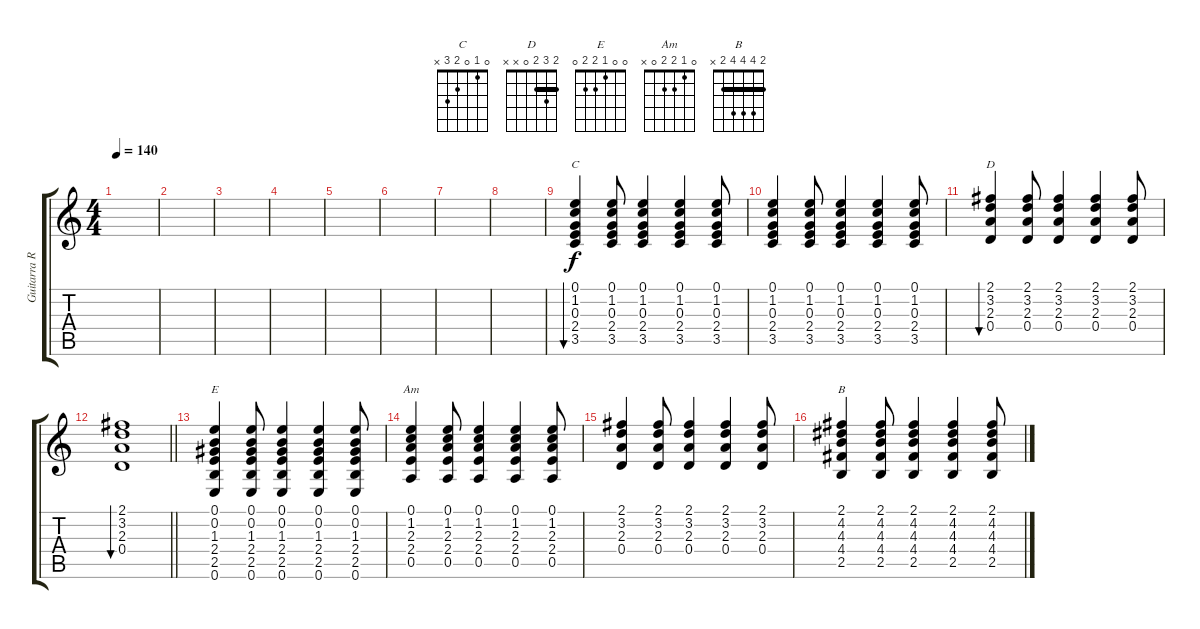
\track ("Guitarra Ritmica 2" "Guitarra R") {instrument acousticguitarsteel}
\staff {score tabs}
\tuning (E4 B3 G3 D3 A2 E2) {hide}
\chord ("C" 0 1 0 2 3 x)
\chord ("D" 2 3 2 0 x x) {barre 2}
\chord ("E" 0 0 1 2 2 0)
\chord ("Am" 0 1 2 2 0 x)
\chord ("B" 2 4 4 4 2 x) {barre 2}
\ts (4 4)
\tempo 140
\clef g2
\ks c
|
|
|
|
|
|
|
|
(0.1 1.2 0.3 2.4 3.5).4{bu 480 ch "C"} (0.1 1.2 0.3 2.4 3.5).8 (0.1 1.2 0.3 2.4 3.5).4 (0.1 1.2 0.3 2.4 3.5).4 (0.1 1.2 0.3 2.4 3.5).8 |
(0.1 1.2 0.3 2.4 3.5).4 (0.1 1.2 0.3 2.4 3.5).8 (0.1 1.2 0.3 2.4 3.5).4 (0.1 1.2 0.3 2.4 3.5).4 (0.1 1.2 0.3 2.4 3.5).8 |
(2.1 3.2 2.3 0.4).4{bu 480 ch "D"} (2.1 3.2 2.3 0.4).8 (2.1 3.2 2.3 0.4).4 (2.1 3.2 2.3 0.4).4 (2.1 3.2 2.3 0.4).8 |
\barLineRight lightlight
(2.1 3.2 2.3 0.4).1{bu 480} |
(0.1 0.2 1.3 2.4 2.5 0.6).4{ch "E"} (0.1 0.2 1.3 2.4 2.5 0.6).8 (0.1 0.2 1.3 2.4 2.5 0.6).4 (0.1 0.2 1.3 2.4 2.5 0.6).4 (0.1 0.2 1.3 2.4 2.5 0.6).8 |
(0.1 1.2 2.3 2.4 0.5).4{ch "Am"} (0.1 1.2 2.3 2.4 0.5).8 (0.1 1.2 2.3 2.4 0.5).4 (0.1 1.2 2.3 2.4 0.5).4 (0.1 1.2 2.3 2.4 0.5).8 |
(2.1 3.2 2.3 0.4).4 (2.1 3.2 2.3 0.4).8 (2.1 3.2 2.3 0.4).4 (2.1 3.2 2.3 0.4).4 (2.1 3.2 2.3 0.4).8 |
(2.1 4.2 4.3 4.4 2.5).4{ch "B"} (2.1 4.2 4.3 4.4 2.5).8 (2.1 4.2 4.3 4.4 2.5).4 (2.1 4.2 4.3 4.4 2.5).4 (2.1 4.2 4.3 4.4 2.5).8
